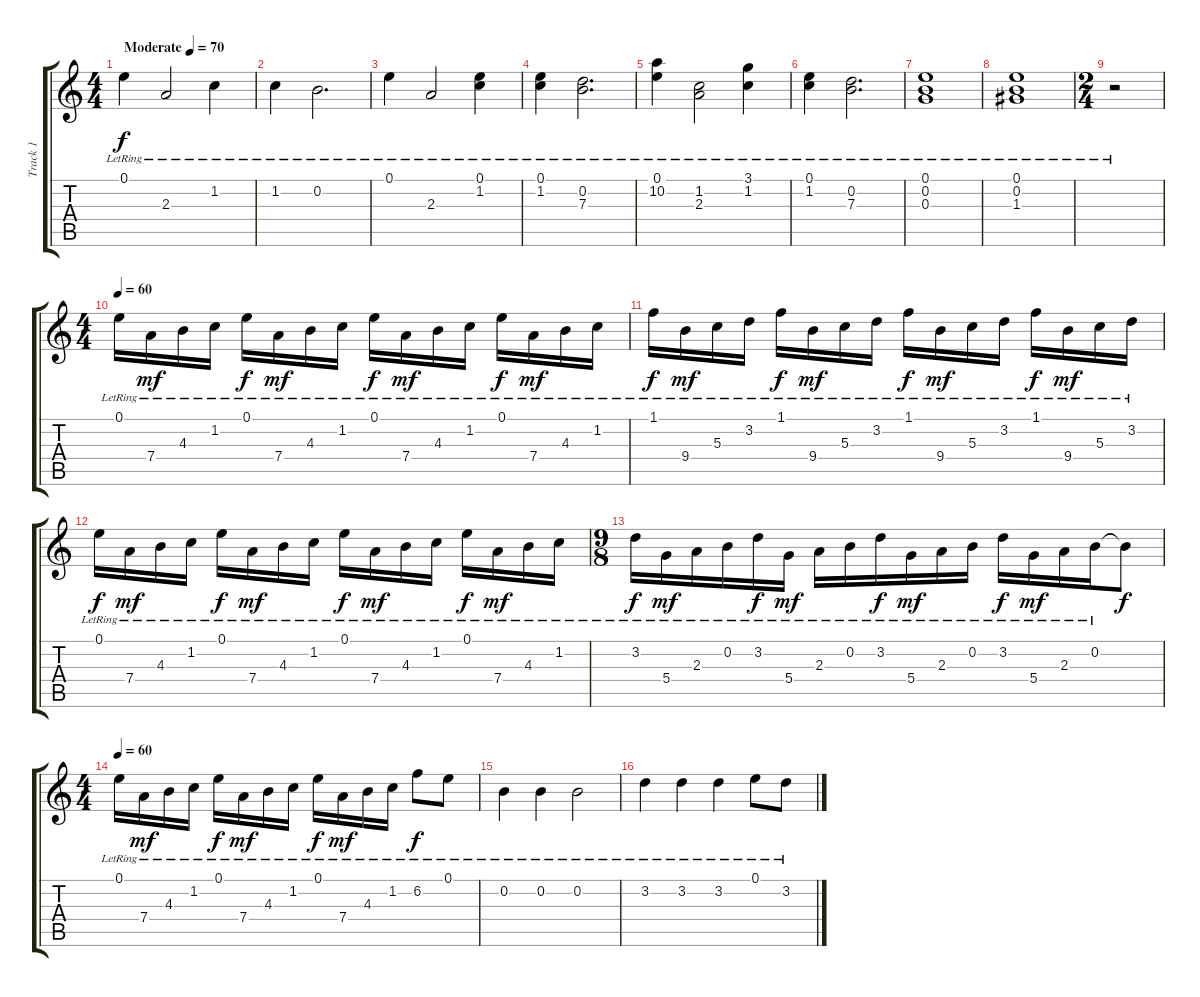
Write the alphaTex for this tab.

\track ("Track 1" "Track 1") {instrument acousticgrandpiano}
\staff {score tabs}
\tuning (E5 B4 G4 D4 A3 E3) {hide}
\ts (4 4)
\tempo (70 "Moderate")
\clef g2
\ks c
0.1{lr}.4{dy f instrument acousticgrandpiano} 2.3{lr}.2 1.2{lr}.4 |
1.2{lr}.4 0.2{lr}.2{d} |
0.1{lr}.4 2.3{lr}.2 (0.1{lr} 1.2{lr}).4 |
(0.1{lr} 1.2{lr}).4 (0.2{lr} 7.3{lr}).2{d} |
(0.1{lr} 10.2{lr}).4 (1.2{lr} 2.3{lr}).2 (3.1{lr} 1.2{lr}).4 |
(0.1{lr} 1.2{lr}).4 (0.2{lr} 7.3{lr}).2{d} |
(0.1{lr} 0.2 0.3{lr}).1 |
(0.1{lr} 0.2{lr} 1.3{lr}).1 |
\ts (2 4)
r.2 |
\ts (4 4)
\tempo 60
0.1{lr}.16 7.4{lr}.16{dy mf} 4.3{lr}.16 1.2{lr}.16 0.1{lr}.16{dy f} 7.4{lr}.16{dy mf} 4.3{lr}.16 1.2{lr}.16 0.1{lr}.16{dy f} 7.4{lr}.16{dy mf} 4.3{lr}.16 1.2{lr}.16 0.1{lr}.16{dy f} 7.4{lr}.16{dy mf} 4.3{lr}.16 1.2{lr}.16 |
1.1{lr}.16{dy f} 9.4{lr}.16{dy mf} 5.3{lr}.16 3.2{lr}.16 1.1{lr}.16{dy f} 9.4{lr}.16{dy mf} 5.3{lr}.16 3.2{lr}.16 1.1{lr}.16{dy f} 9.4{lr}.16{dy mf} 5.3{lr}.16 3.2{lr}.16 1.1{lr}.16{dy f} 9.4{lr}.16{dy mf} 5.3{lr}.16 3.2{lr}.16 |
0.1{lr}.16{dy f} 7.4{lr}.16{dy mf} 4.3{lr}.16 1.2{lr}.16 0.1{lr}.16{dy f} 7.4{lr}.16{dy mf} 4.3{lr}.16 1.2{lr}.16 0.1{lr}.16{dy f} 7.4{lr}.16{dy mf} 4.3{lr}.16 1.2{lr}.16 0.1{lr}.16{dy f} 7.4{lr}.16{dy mf} 4.3{lr}.16 1.2{lr}.16 |
\ts (9 8)
3.2{lr}.16{dy f} 5.4{lr}.16{dy mf} 2.3{lr}.16 0.2{lr}.16 3.2{lr}.16{dy f} 5.4{lr}.16{dy mf} 2.3{lr}.16 0.2{lr}.16 3.2{lr}.16{dy f} 5.4{lr}.16{dy mf} 2.3{lr}.16 0.2{lr}.16 3.2{lr}.16{dy f} 5.4{lr}.16{dy mf} 2.3{lr}.16 0.2{lr}.16 0.2{t}.8{dy f} |
\ts (4 4)
\tempo 60
0.1{lr}.16 7.4{lr}.16{dy mf} 4.3{lr}.16 1.2{lr}.16 0.1{lr}.16{dy f} 7.4{lr}.16{dy mf} 4.3{lr}.16 1.2{lr}.16 0.1{lr}.16{dy f} 7.4{lr}.16{dy mf} 4.3{lr}.16 1.2{lr}.16 6.2{lr}.8{dy f} 0.1{lr}.8 |
0.2{lr}.4 0.2{lr}.4 0.2{lr}.2 |
3.2{lr}.4 3.2{lr}.4 3.2{lr}.4 0.1{lr}.8 3.2{lr}.8
